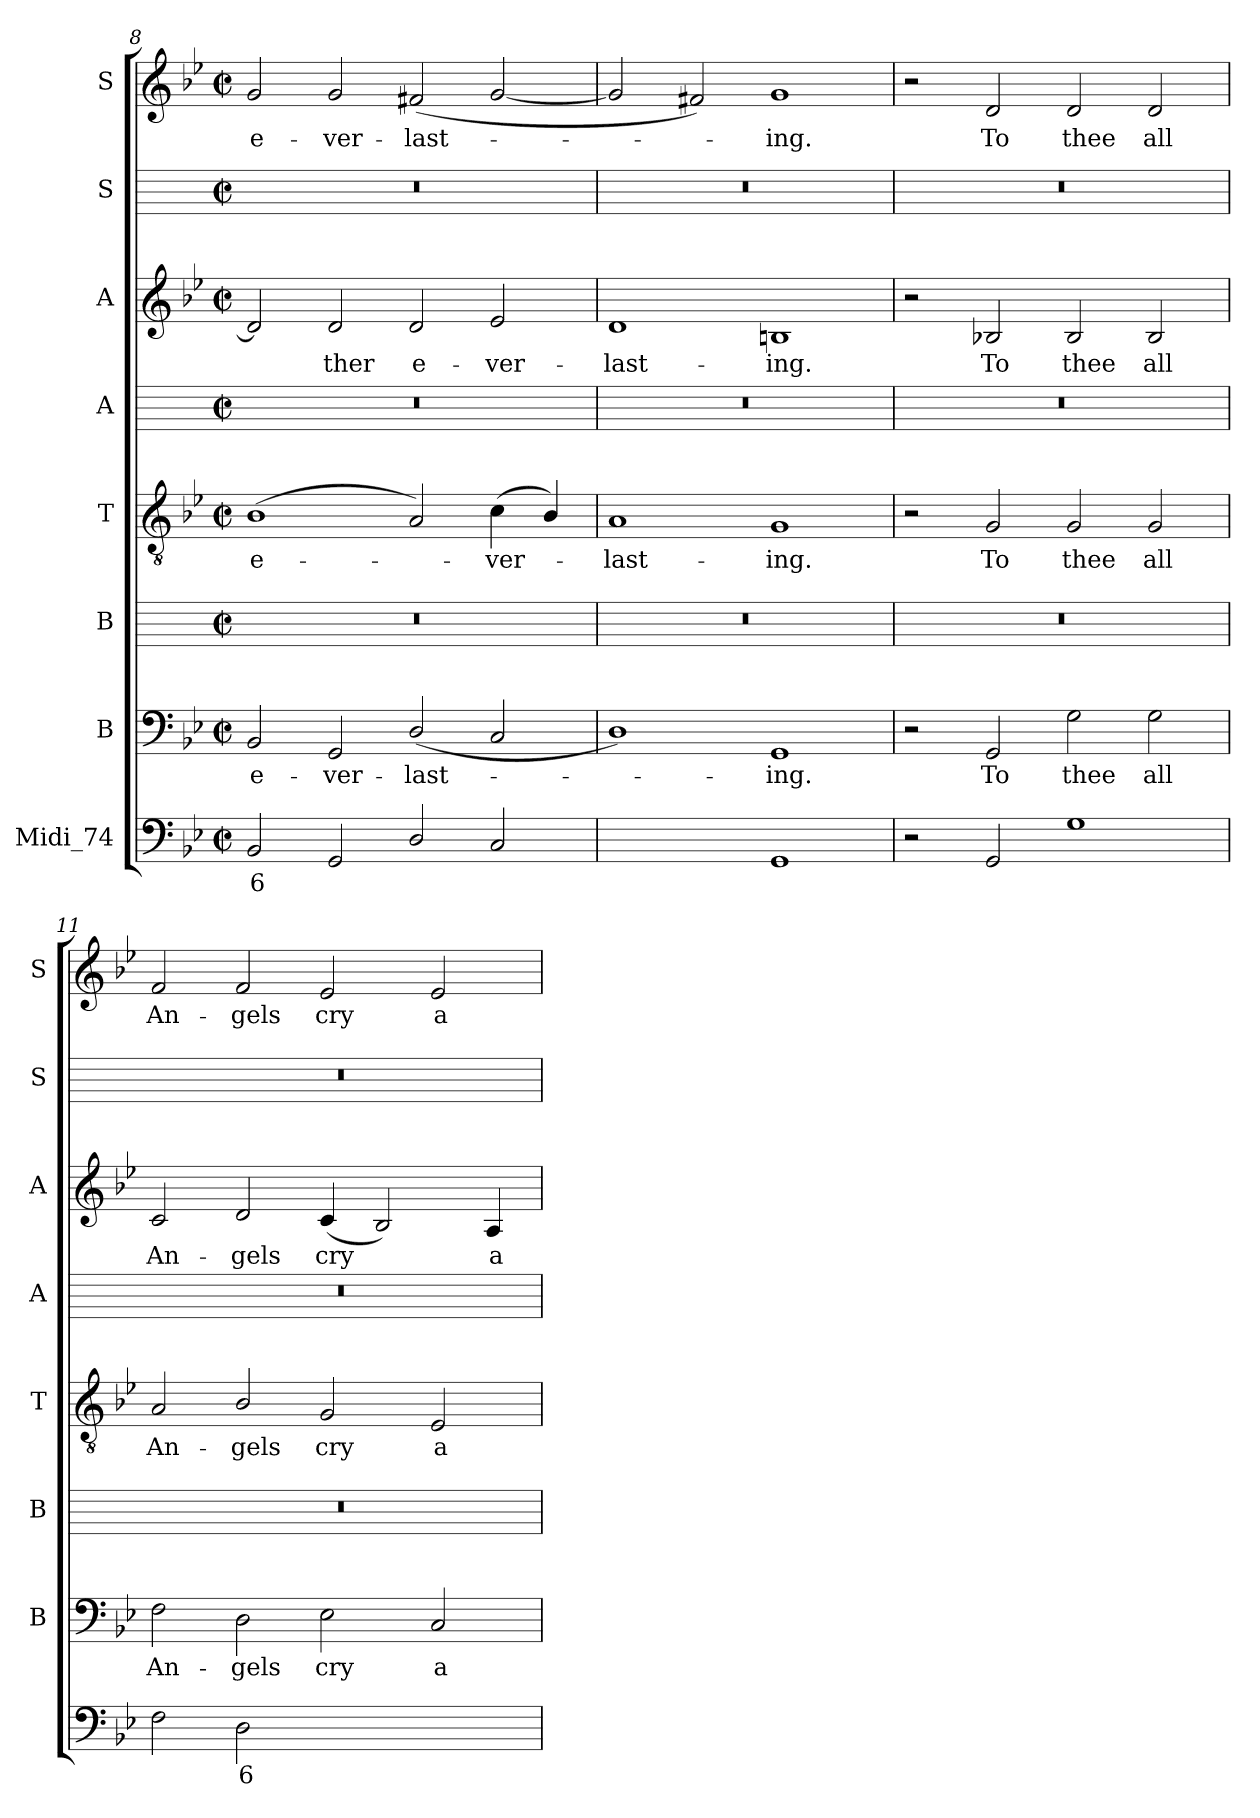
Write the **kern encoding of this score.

**kern	**text	**kern	**text	**kern	**kern	**text	**kern	**kern	**text	**kern	**kern	**text
*part8	*part8	*part7	*part7	*part6	*part5	*part5	*part4	*part3	*part3	*part2	*part1	*part1
*staff8	*staff8	*staff7	*staff7	*staff6	*staff5	*staff5	*staff4	*staff3	*staff3	*staff2	*staff1	*staff1
*I"Midi_74	*	*I"B	*	*I"B	*I"T	*	*I"A	*I"A	*	*I"S	*I"S	*
*	*	*I'B	*	*I'B	*I'T	*	*I'A	*I'A	*	*I'S	*I'S	*
*clefF4	*	*clefF4	*	*	*clefGv2	*	*	*clefG2	*	*	*clefG2	*
*k[b-e-]	*	*k[b-e-]	*	*	*k[b-e-]	*	*	*k[b-e-]	*	*	*k[b-e-]	*
*B-:	*	*B-:	*	*	*B-:	*	*	*B-:	*	*	*B-:	*
*M4/2	*	*M4/2	*	*M4/2	*M4/2	*	*M4/2	*M4/2	*	*M4/2	*M4/2	*
*met(c|)	*	*met(c|)	*	*met(c|)	*met(c|)	*	*met(c|)	*met(c|)	*	*met(c|)	*met(c|)	*
=8	=8	=8	=8	=8	=8	=8	=8	=8	=8	=8	=8	=8
!	!LO:LY:b	!	!LO:LY:b	!	!	!LO:LY:b	!	!	!	!	!	!LO:LY:b
2BB-	6	2BB-	e-	0r	(<1B-	e-	0r	2d]	.	0r	2g	e-
!	!	!	!LO:LY:b	!	!	!	!	!	!LO:LY:b	!	!	!LO:LY:b
2GG	.	2GG	-ver-	.	.	.	.	2d	ther	.	2g	-ver-
!	!	!	!LO:LY:b	!	!	!	!	!	!LO:LY:b	!	!	!LO:LY:b
2D/	.	(<2D/	-last-	.	2A)	.	.	2d	e-	.	(<2f#X	-last-
!	!	!	!	!	!	!LO:LY:b	!	!	!LO:LY:b	!	!	!
2C	.	2C	.	.	(<4c	ver-	.	2e-	-ver-	.	[2g	.
.	.	.	.	.	4B-/)	.	.	.	.	.	.	.
=9	=9	=9	=9	=9	=9	=9	=9	=9	=9	=9	=9	=9
!	!LO:LY:b	!	!	!	!	!LO:LY:b	!	!	!LO:LY:b	!	!	!
[2D/yy	4	1D/)	.	0r	1A	last-	0r	1d	-last-	0r	2g]	.
!	!LO:LY:b	!	!	!	!	!	!	!	!	!	!	!
2Dyy]	3	.	.	.	.	.	.	.	.	.	2f#X)	.
!	!	!	!LO:LY:b	!	!	!LO:LY:b	!	!	!LO:LY:b	!	!	!LO:LY:b
1GG	.	1GG	ing.	.	1G	-ing.	.	1Bn	-ing.	.	1g	ing.
=10	=10	=10	=10	=10	=10	=10	=10	=10	=10	=10	=10	=10
2r	.	2r	.	0r	2r	.	0r	2r	.	0r	2r	.
!	!	!	!LO:LY:b	!	!	!LO:LY:b	!	!	!LO:LY:b	!	!	!LO:LY:b
2GG	.	2GG	To	.	2G	To	.	2B-X	To	.	2d	To
!	!	!	!LO:LY:b	!	!	!LO:LY:b	!	!	!LO:LY:b	!	!	!LO:LY:b
1G	.	2G	thee	.	2G	thee	.	2B-	thee	.	2d	thee
!	!	!	!LO:LY:b	!	!	!LO:LY:b	!	!	!LO:LY:b	!	!	!LO:LY:b
.	.	2G	all	.	2G	all	.	2B-	all	.	2d	all
=11	=11	=11	=11	=11	=11	=11	=11	=11	=11	=11	=11	=11
!	!	!	!LO:LY:b	!	!	!LO:LY:b	!	!	!LO:LY:b	!	!	!LO:LY:b
2F	.	2F	An-	0r	2A	An-	0r	2c	An-	0r	2f	An-
!	!LO:LY:b	!	!LO:LY:b	!	!	!LO:LY:b	!	!	!LO:LY:b	!	!	!LO:LY:b
2D	6	2D	-gels	.	2B-/	-gels	.	2d	-gels	.	2f	-gels
!	!LO:LY:b	!	!LO:LY:b	!	!	!LO:LY:b	!	!	!LO:LY:b	!	!	!LO:LY:b
4Dyy	6	2E-	cry	.	2G	cry	.	(<4c	cry	.	2e-	cry
!	!LO:LY:b	!	!	!	!	!	!	!	!	!	!	!
4E-yy	5	.	.	.	.	.	.	2B-)	.	.	.	.
!	!LO:LY:b	!	!LO:LY:b	!	!	!LO:LY:b	!	!	!	!	!	!LO:LY:b
[4Cyy	7	2C	a-	.	2E-	a-	.	.	.	.	2e-	a-
!	!LO:LY:b	!	!	!	!	!	!	!	!LO:LY:b	!	!	!
4Cyy]	6	.	.	.	.	.	.	4A	a-	.	.	.
=	=	=	=	=	=	=	=	=	=	=	=	=
*-	*-	*-	*-	*-	*-	*-	*-	*-	*-	*-	*-	*-
